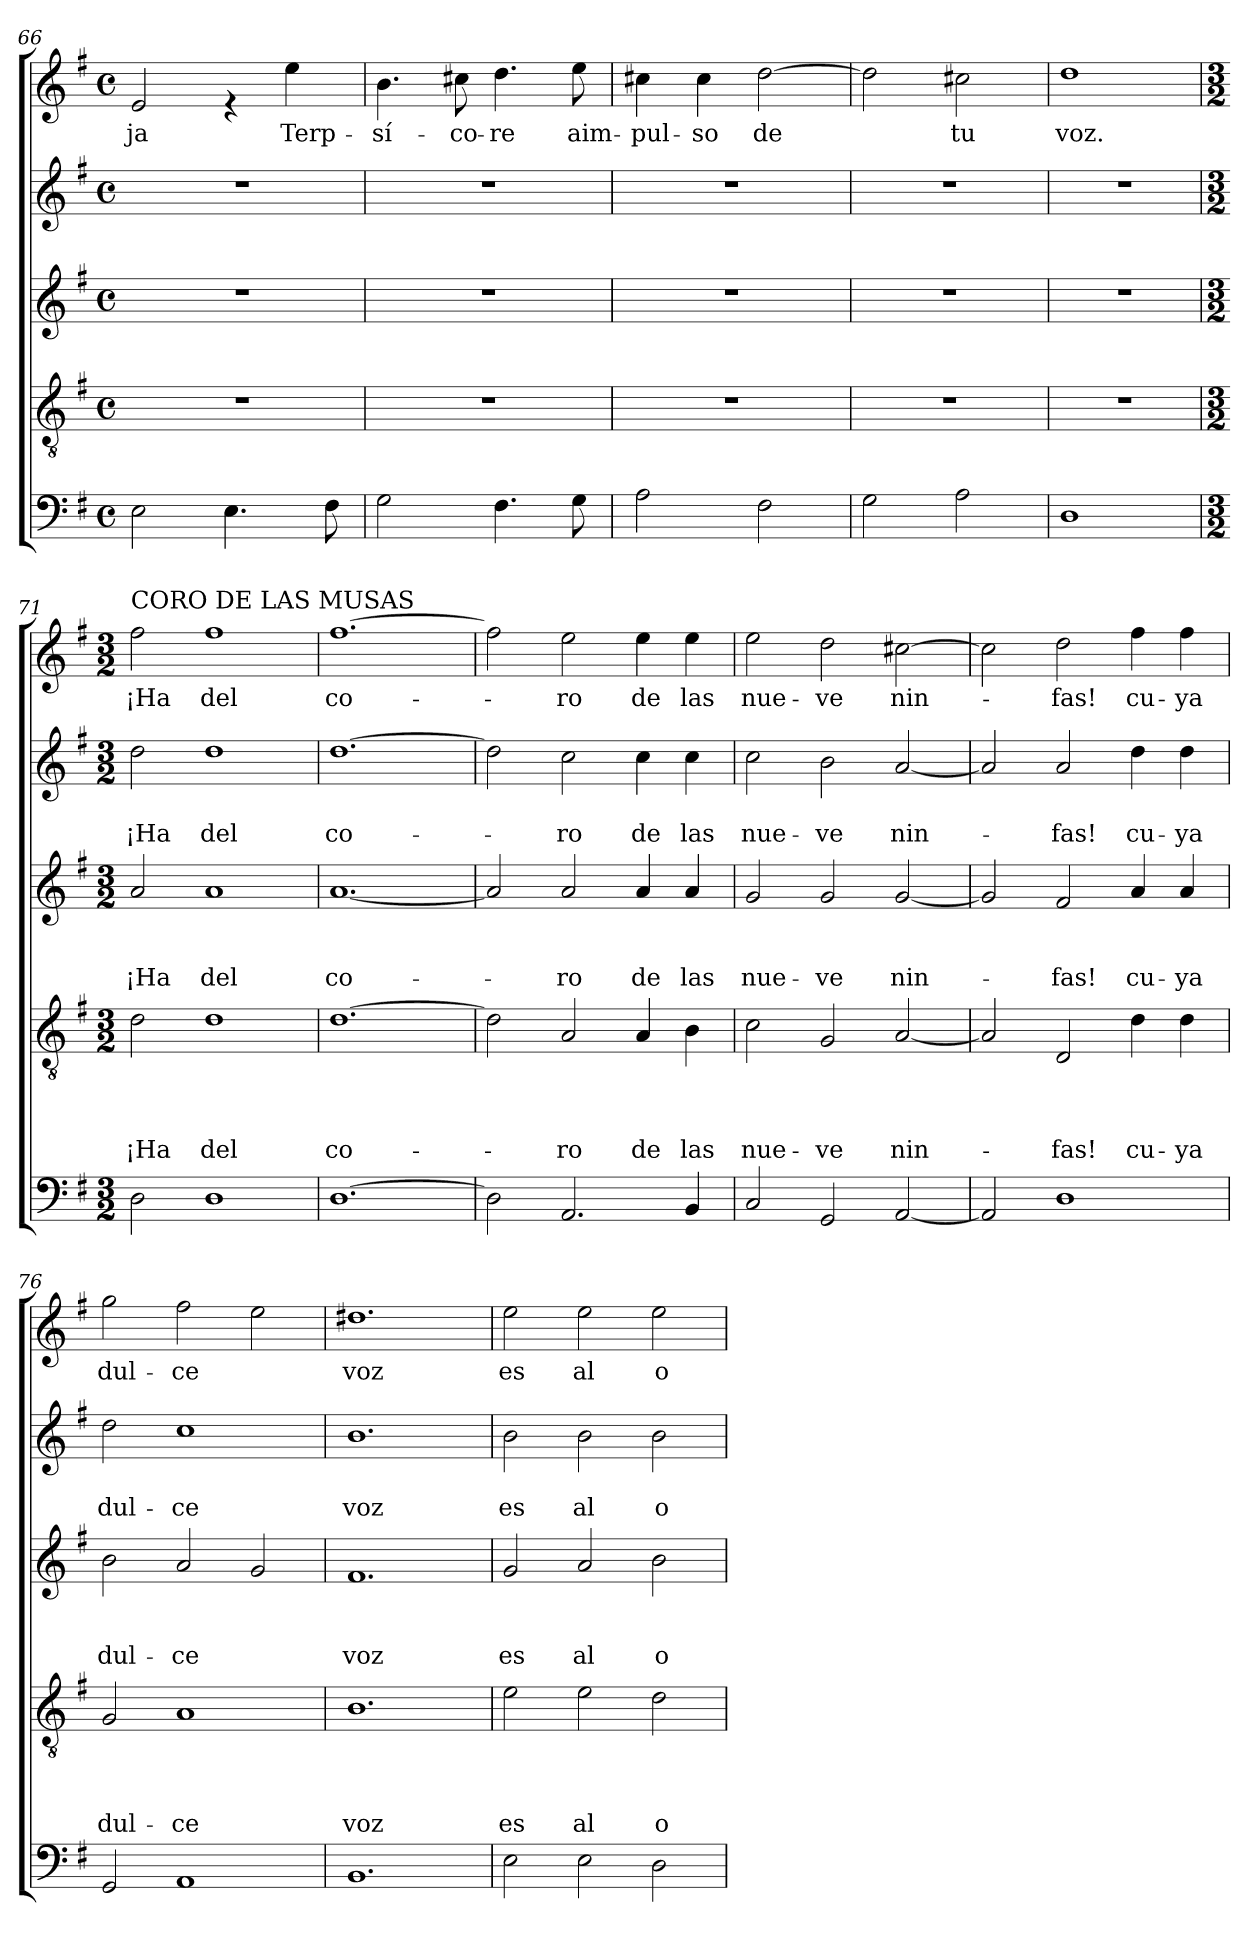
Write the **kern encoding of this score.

**kern	**kern	**text	**text	**text	**text	**kern	**text	**text	**text	**kern	**text	**text	**kern	**text
*part5	*part4	*part4	*part4	*part4	*part4	*part3	*part3	*part3	*part3	*part2	*part2	*part2	*part1	*part1
*staff5	*staff4	*staff4	*staff4	*staff4	*staff4	*staff3	*staff3	*staff3	*staff3	*staff2	*staff2	*staff2	*staff1	*staff1
*clefF4	*clefGv2	*	*	*	*	*clefG2	*	*	*	*clefG2	*	*	*clefG2	*
*k[f#]	*k[f#]	*	*	*	*	*k[f#]	*	*	*	*k[f#]	*	*	*k[f#]	*
*G:	*G:	*	*	*	*	*G:	*	*	*	*G:	*	*	*G:	*
*M4/4	*M4/4	*	*	*	*	*M4/4	*	*	*	*M4/4	*	*	*M4/4	*
*met(c)	*met(c)	*	*	*	*	*met(c)	*	*	*	*met(c)	*	*	*met(c)	*
=66	=66	=66	=66	=66	=66	=66	=66	=66	=66	=66	=66	=66	=66	=66
!	!	!	!	!	!	!	!	!	!	!	!	!	!	!LO:LY:b
2E\	1r	.	.	.	.	1r	.	.	.	1r	.	.	2e/	ja
4.E\	.	.	.	.	.	.	.	.	.	.	.	.	4re	.
!	!	!	!	!	!	!	!	!	!	!	!	!	!	!LO:LY:b
.	.	.	.	.	.	.	.	.	.	.	.	.	4ee\	Terp-
8F#\	.	.	.	.	.	.	.	.	.	.	.	.	.	.
=67	=67	=67	=67	=67	=67	=67	=67	=67	=67	=67	=67	=67	=67	=67
!	!	!	!	!	!	!	!	!	!	!	!	!	!	!LO:LY:b
2G\	1r	.	.	.	.	1r	.	.	.	1r	.	.	4.b\	-sí-
!	!	!	!	!	!	!	!	!	!	!	!	!	!	!LO:LY:b
.	.	.	.	.	.	.	.	.	.	.	.	.	8cc#X\	-co-
!	!	!	!	!	!	!	!	!	!	!	!	!	!	!LO:LY:b
4.F#\	.	.	.	.	.	.	.	.	.	.	.	.	4.dd\	-re
!	!	!	!	!	!	!	!	!	!	!	!	!	!	!LO:LY:b
8G\	.	.	.	.	.	.	.	.	.	.	.	.	8ee\	aim-
=68	=68	=68	=68	=68	=68	=68	=68	=68	=68	=68	=68	=68	=68	=68
!	!	!	!	!	!	!	!	!	!	!	!	!	!	!LO:LY:b
2A\	1r	.	.	.	.	1r	.	.	.	1r	.	.	4cc#X\	-pul-
!	!	!	!	!	!	!	!	!	!	!	!	!	!	!LO:LY:b
.	.	.	.	.	.	.	.	.	.	.	.	.	4cc#\	-so
!	!	!	!	!	!	!	!	!	!	!	!	!	!	!LO:LY:b
2F#\	.	.	.	.	.	.	.	.	.	.	.	.	[>2dd\	de
=69	=69	=69	=69	=69	=69	=69	=69	=69	=69	=69	=69	=69	=69	=69
2G\	1r	.	.	.	.	1r	.	.	.	1r	.	.	2dd\]	.
!	!	!	!	!	!	!	!	!	!	!	!	!	!	!LO:LY:b
2A\	.	.	.	.	.	.	.	.	.	.	.	.	2cc#X\	tu
=70	=70	=70	=70	=70	=70	=70	=70	=70	=70	=70	=70	=70	=70	=70
!	!	!	!	!	!	!	!	!	!	!	!	!	!	!LO:LY:b
1D	1r	.	.	.	.	1r	.	.	.	1r	.	.	1dd	voz.
!!LO:LB:g=z
=71	=71	=71	=71	=71	=71	=71	=71	=71	=71	=71	=71	=71	=71	=71
*M3/2	*M3/2	*	*	*	*	*M3/2	*	*	*	*M3/2	*	*	*M3/2	*
*	*	*	*	*	*	*	*	*	*	*	*	*	*MM240	*
!	!	!	!	!	!	!	!	!	!	!	!	!	!LO:TX:a:t=CORO DE LAS MUSAS	!
!	!	!	!	!	!LO:LY:b	!	!	!	!LO:LY:b	!	!	!LO:LY:b	!	!LO:LY:b
2D\	2d\	.	.	.	¡Ha	2a/	.	.	¡Ha	2dd\	.	¡Ha	2ff#\	¡Ha
!	!	!	!	!	!LO:LY:b	!	!	!	!LO:LY:b	!	!	!LO:LY:b	!	!LO:LY:b
1D	1d	.	.	.	del	1a	.	.	del	1dd	.	del	1ff#	del
=72	=72	=72	=72	=72	=72	=72	=72	=72	=72	=72	=72	=72	=72	=72
!	!	!	!	!	!LO:LY:b	!	!	!	!LO:LY:b	!	!	!LO:LY:b	!	!LO:LY:b
[>1.D	[>1.d	.	.	.	co-	[<1.a	.	.	co-	[>1.dd	.	co-	[>1.ff#	co-
=73	=73	=73	=73	=73	=73	=73	=73	=73	=73	=73	=73	=73	=73	=73
2D\]	2d\]	.	.	.	.	2a/]	.	.	.	2dd\]	.	.	2ff#\]	.
!	!	!	!	!	!LO:LY:b	!	!	!	!LO:LY:b	!	!	!LO:LY:b	!	!LO:LY:b
2.AA/	2A/	.	.	.	-ro	2a/	.	.	-ro	2cc\	.	-ro	2ee\	-ro
!	!	!	!	!	!LO:LY:b	!	!	!	!LO:LY:b	!	!	!LO:LY:b	!	!LO:LY:b
.	4A/	.	.	.	de	4a/	.	.	de	4cc\	.	de	4ee\	de
!	!	!	!	!	!LO:LY:b	!	!	!	!LO:LY:b	!	!	!LO:LY:b	!	!LO:LY:b
4BB/	4B\	.	.	.	las	4a/	.	.	las	4cc\	.	las	4ee\	las
=74	=74	=74	=74	=74	=74	=74	=74	=74	=74	=74	=74	=74	=74	=74
!	!	!	!	!	!LO:LY:b	!	!	!	!LO:LY:b	!	!	!LO:LY:b	!	!LO:LY:b
2C/	2c\	.	.	.	nue-	2g/	.	.	nue-	2cc\	.	nue-	2ee\	nue-
!	!	!	!	!	!LO:LY:b	!	!	!	!LO:LY:b	!	!	!LO:LY:b	!	!LO:LY:b
2GG/	2G/	.	.	.	-ve	2g/	.	.	-ve	2b\	.	-ve	2dd\	-ve
!	!	!	!	!	!LO:LY:b	!	!	!	!LO:LY:b	!	!	!LO:LY:b	!	!LO:LY:b
[<2AA/	[<2A/	.	.	.	nin-	[<2g/	.	.	nin-	[<2a/	.	nin-	[>2cc#X\	nin-
=75	=75	=75	=75	=75	=75	=75	=75	=75	=75	=75	=75	=75	=75	=75
2AA/]	2A/]	.	.	.	.	2g/]	.	.	.	2a/]	.	.	2cc#\]	.
!	!	!	!	!	!LO:LY:b	!	!	!	!LO:LY:b	!	!	!LO:LY:b	!	!LO:LY:b
1D	2D/	.	.	.	-fas!	2f#/	.	.	-fas!	2a/	.	-fas!	2dd\	-fas!
!	!	!	!	!	!LO:LY:b	!	!	!	!LO:LY:b	!	!	!LO:LY:b	!	!LO:LY:b
.	4d\	.	.	.	cu-	4a/	.	.	cu-	4dd\	.	cu-	4ff#\	cu-
!	!	!	!	!	!LO:LY:b	!	!	!	!LO:LY:b	!	!	!LO:LY:b	!	!LO:LY:b
.	4d\	.	.	.	-ya	4a/	.	.	-ya	4dd\	.	-ya	4ff#\	-ya
=76	=76	=76	=76	=76	=76	=76	=76	=76	=76	=76	=76	=76	=76	=76
!	!	!	!	!	!LO:LY:b	!	!	!	!LO:LY:b	!	!	!LO:LY:b	!	!LO:LY:b
2GG/	2G/	.	.	.	dul-	2b\	.	.	dul-	2dd\	.	dul-	2gg\	dul-
!	!	!	!	!	!LO:LY:b	!	!	!	!LO:LY:b	!	!	!LO:LY:b	!	!LO:LY:b
1AA	1A	.	.	.	-ce	2a/	.	.	-ce	1cc	.	-ce	2ff#\	-ce
.	.	.	.	.	.	2g/	.	.	.	.	.	.	2ee\	.
!!LO:LB:g=z
=77	=77	=77	=77	=77	=77	=77	=77	=77	=77	=77	=77	=77	=77	=77
!	!	!	!	!	!LO:LY:b	!	!	!	!LO:LY:b	!	!	!LO:LY:b	!	!LO:LY:b
1.BB	1.B	.	.	.	voz	1.f#	.	.	voz	1.b	.	voz	1.dd#X	voz
!!LO:LB:g=z
=78	=78	=78	=78	=78	=78	=78	=78	=78	=78	=78	=78	=78	=78	=78
!	!	!	!	!	!LO:LY:b	!	!	!	!LO:LY:b	!	!	!LO:LY:b	!	!LO:LY:b
2E\	2e\	.	.	.	es	2g/	.	.	es	2b\	.	es	2ee\	es
!	!	!	!	!	!LO:LY:b	!	!	!	!LO:LY:b	!	!	!LO:LY:b	!	!LO:LY:b
2E\	2e\	.	.	.	al	2a/	.	.	al	2b\	.	al	2ee\	al
!	!	!	!	!	!LO:LY:b	!	!	!	!LO:LY:b	!	!	!LO:LY:b	!	!LO:LY:b
2D\	2d\	.	.	.	o-	2b\	.	.	o-	2b\	.	o-	2ee\	o-
=	=	=	=	=	=	=	=	=	=	=	=	=	=	=
*-	*-	*-	*-	*-	*-	*-	*-	*-	*-	*-	*-	*-	*-	*-
